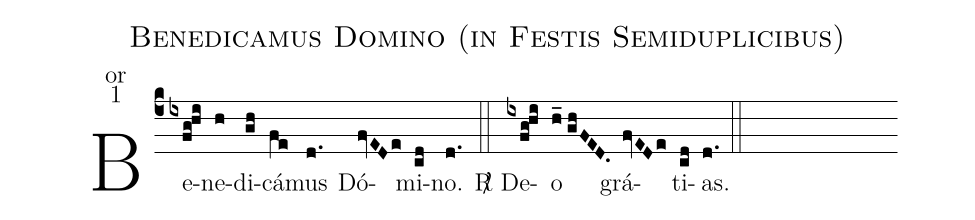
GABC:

name:Benedicamus Domino (in Festis Semiduplicibus);
office-part:or;
mode:1;
%%
(c4) Be(ixfg!hi)ne(h)di(gh)cá(fe)mus(d.) Dó(fvEDe)mi(cd)no.(d.) (::)
<sp>R/</sp> D{e}(ixfg!hi)o(h_//ghFED.)  grá(fvEDe)ti(cd)as.(d.) (::)
